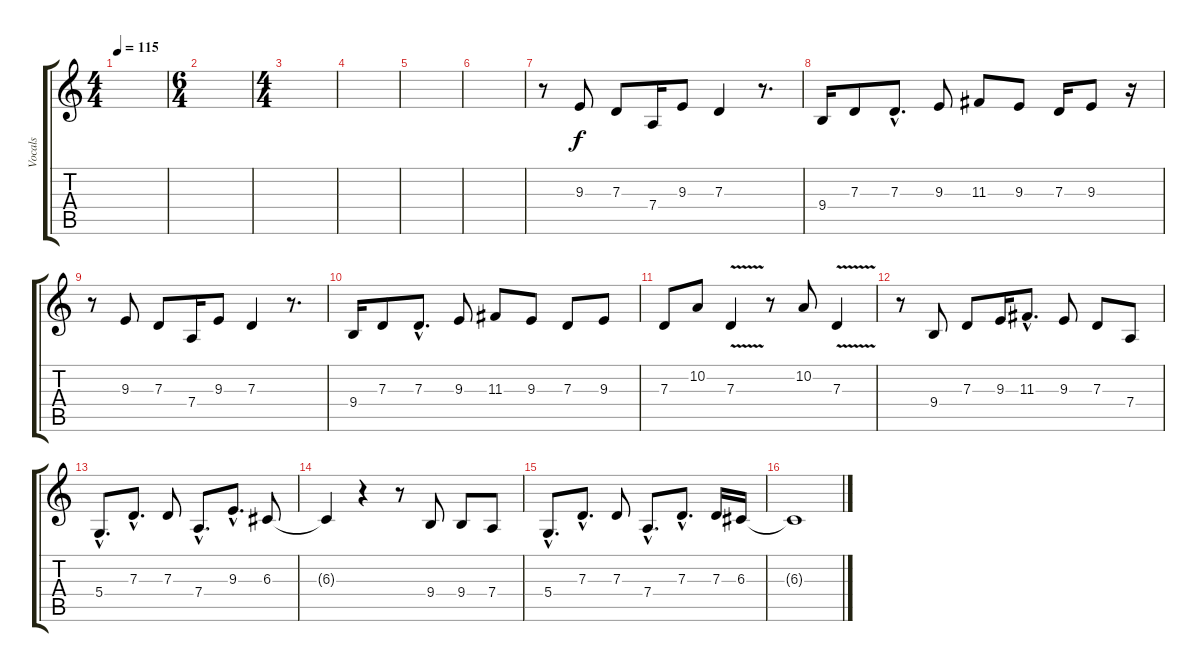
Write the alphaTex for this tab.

\track ("Vocals" "Vocals") {instrument lead6voice}
\staff {score tabs}
\tuning (E4 B3 G3 D3 A2 E2) {hide}
\ts (4 4)
\tempo 115
\clef g2
\ks c
|
\ts (6 4)
|
\ts (4 4)
|
|
|
|
r.8 9.3.8 7.3.8 7.4.16 9.3.8 7.3.4 r.8{d} |
9.4.16 7.3.8 7.3{hac}.8{d} 9.3.8 11.3.8 9.3.8 7.3.16 9.3.8 r.16 |
r.8 9.3.8 7.3.8 7.4.16 9.3.8 7.3.4 r.8{d} |
9.4.16 7.3.8 7.3{hac}.8{d} 9.3.8 11.3.8 9.3.8 7.3.8 9.3.8 |
7.3.8 10.2.8 7.3{v}.4 r.8 10.2.8 7.3{v}.4 |
r.8 9.4.8 7.3.8 9.3.16 11.3{hac}.8{d} 9.3.8 7.3.8 7.4.8 |
5.4{hac}.8{d} 7.3{hac}.8{d} 7.3.8 7.4{hac}.8{d} 9.3{hac}.8{d} 6.3.8 |
6.3{t}.4 r.4 r.8 9.4.8 9.4.8 7.4.8 |
5.4{hac}.8{d} 7.3{hac}.8{d} 7.3.8 7.4{hac}.8{d} 7.3{hac}.8{d} 7.3.16 6.3.16 |
6.3{t}.1
